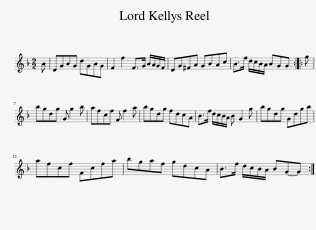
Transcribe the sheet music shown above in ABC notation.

X:1
L:1/8
M:2/2
I:linebreak $
K:F
V:1 treble
V:1
 B | DGBG dGBG | F2 f2 F>G B/A/G/F/ | DG^FA GBAc | B>f d/c/B/A/ BGG :: %5
 g |$ bgdg G g2 b | afcf F f2 a | bgdg fdcA | B>f d/c/B/A/ B G2 g | %10
 bgdg Gdgb |$ afcf Fcfa | bgaf gdcA | B>f d/c/B/A/ BG-G :| %14
